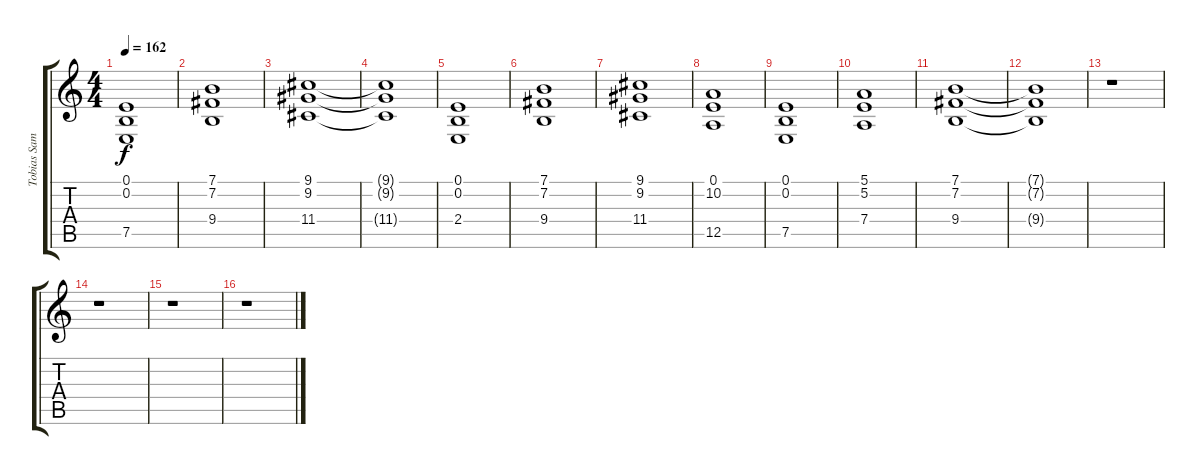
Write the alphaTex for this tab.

\track ("Tobias Sammet Keys 1" "Tobias Sam") {instrument stringensemble2}
\staff {score tabs}
\tuning (E4 B3 G3 D3 A2 E2) {hide}
\ts (4 4)
\tempo 162
\clef g2
\ks c
(0.1 0.2 7.5).1{dy f} |
(7.1 7.2 9.4).1 |
(9.1 9.2 11.4).1 |
(9.1{t} 9.2{t} 11.4{t}).1 |
(0.1 0.2 2.4).1 |
(7.1 7.2 9.4).1 |
(9.1 9.2 11.4).1 |
(0.1 10.2 12.5).1 |
(0.1 0.2 7.5).1 |
(5.1 5.2 7.4).1 |
(7.1 7.2 9.4).1 |
(7.1{t} 7.2{t} 9.4{t}).1 |
r.1 |
r.1 |
r.1 |
r.1
